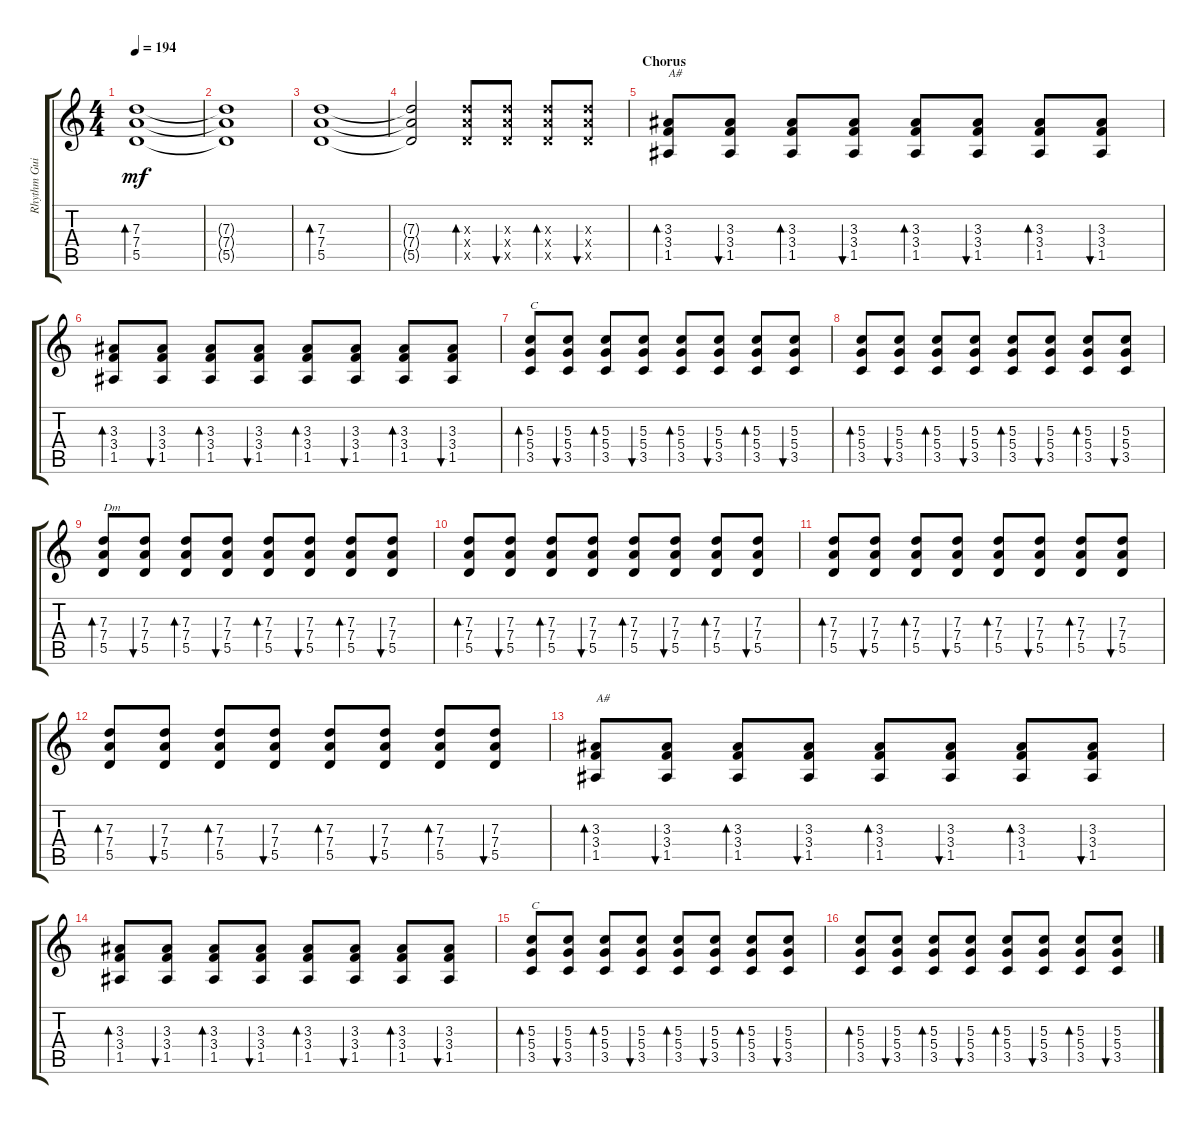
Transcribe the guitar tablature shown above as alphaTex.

\track ("Rhythm Guitar" "Rhythm Gui") {instrument overdrivenguitar}
\staff {score tabs}
\tuning (E4 B3 G3 D3 A2 E2) {hide}
\ts (4 4)
\tempo 194
\clef g2
\ks c
(7.3 7.4 5.5).1{bd 30 dy mf} |
(7.3{t} 7.4{t} 5.5{t}).1 |
(7.3 7.4 5.5).1{bd 30} |
(7.3{t} 7.4{t} 5.5{t}).2 (7.3{x} 7.4{x} 5.5{x}).8{bd 30} (7.3{x} 7.4{x} 5.5{x}).8{bu 30} (7.3{x} 7.4{x} 5.5{x}).8{bd 30} (7.3{x} 7.4{x} 5.5{x}).8{bu 30} |
\section ("" "Chorus")
(3.3 3.4 1.5).8{bd 30 txt "A#"} (3.3 3.4 1.5).8{bu 30} (3.3 3.4 1.5).8{bd 30} (3.3 3.4 1.5).8{bu 30} (3.3 3.4 1.5).8{bd 30} (3.3 3.4 1.5).8{bu 30} (3.3 3.4 1.5).8{bd 30} (3.3 3.4 1.5).8{bu 30} |
(3.3 3.4 1.5).8{bd 30} (3.3 3.4 1.5).8{bu 30} (3.3 3.4 1.5).8{bd 30} (3.3 3.4 1.5).8{bu 30} (3.3 3.4 1.5).8{bd 30} (3.3 3.4 1.5).8{bu 30} (3.3 3.4 1.5).8{bd 30} (3.3 3.4 1.5).8{bu 30} |
(5.3 5.4 3.5).8{bd 30 txt "C"} (5.3 5.4 3.5).8{bu 30} (5.3 5.4 3.5).8{bd 30} (5.3 5.4 3.5).8{bu 30} (5.3 5.4 3.5).8{bd 30} (5.3 5.4 3.5).8{bu 30} (5.3 5.4 3.5).8{bd 30} (5.3 5.4 3.5).8{bu 30} |
(5.3 5.4 3.5).8{bd 30} (5.3 5.4 3.5).8{bu 30} (5.3 5.4 3.5).8{bd 30} (5.3 5.4 3.5).8{bu 30} (5.3 5.4 3.5).8{bd 30} (5.3 5.4 3.5).8{bu 30} (5.3 5.4 3.5).8{bd 30} (5.3 5.4 3.5).8{bu 30} |
(7.3 7.4 5.5).8{bd 30 txt "Dm"} (7.3 7.4 5.5).8{bu 30} (7.3 7.4 5.5).8{bd 30} (7.3 7.4 5.5).8{bu 30} (7.3 7.4 5.5).8{bd 30} (7.3 7.4 5.5).8{bu 30} (7.3 7.4 5.5).8{bd 30} (7.3 7.4 5.5).8{bu 30} |
(7.3 7.4 5.5).8{bd 30} (7.3 7.4 5.5).8{bu 30} (7.3 7.4 5.5).8{bd 30} (7.3 7.4 5.5).8{bu 30} (7.3 7.4 5.5).8{bd 30} (7.3 7.4 5.5).8{bu 30} (7.3 7.4 5.5).8{bd 30} (7.3 7.4 5.5).8{bu 30} |
(7.3 7.4 5.5).8{bd 30} (7.3 7.4 5.5).8{bu 30} (7.3 7.4 5.5).8{bd 30} (7.3 7.4 5.5).8{bu 30} (7.3 7.4 5.5).8{bd 30} (7.3 7.4 5.5).8{bu 30} (7.3 7.4 5.5).8{bd 30} (7.3 7.4 5.5).8{bu 30} |
(7.3 7.4 5.5).8{bd 30} (7.3 7.4 5.5).8{bu 30} (7.3 7.4 5.5).8{bd 30} (7.3 7.4 5.5).8{bu 30} (7.3 7.4 5.5).8{bd 30} (7.3 7.4 5.5).8{bu 30} (7.3 7.4 5.5).8{bd 30} (7.3 7.4 5.5).8{bu 30} |
(3.3 3.4 1.5).8{bd 30 txt "A#"} (3.3 3.4 1.5).8{bu 30} (3.3 3.4 1.5).8{bd 30} (3.3 3.4 1.5).8{bu 30} (3.3 3.4 1.5).8{bd 30} (3.3 3.4 1.5).8{bu 30} (3.3 3.4 1.5).8{bd 30} (3.3 3.4 1.5).8{bu 30} |
(3.3 3.4 1.5).8{bd 30} (3.3 3.4 1.5).8{bu 30} (3.3 3.4 1.5).8{bd 30} (3.3 3.4 1.5).8{bu 30} (3.3 3.4 1.5).8{bd 30} (3.3 3.4 1.5).8{bu 30} (3.3 3.4 1.5).8{bd 30} (3.3 3.4 1.5).8{bu 30} |
(5.3 5.4 3.5).8{bd 30 txt "C"} (5.3 5.4 3.5).8{bu 30} (5.3 5.4 3.5).8{bd 30} (5.3 5.4 3.5).8{bu 30} (5.3 5.4 3.5).8{bd 30} (5.3 5.4 3.5).8{bu 30} (5.3 5.4 3.5).8{bd 30} (5.3 5.4 3.5).8{bu 30} |
(5.3 5.4 3.5).8{bd 30} (5.3 5.4 3.5).8{bu 30} (5.3 5.4 3.5).8{bd 30} (5.3 5.4 3.5).8{bu 30} (5.3 5.4 3.5).8{bd 30} (5.3 5.4 3.5).8{bu 30} (5.3 5.4 3.5).8{bd 30} (5.3 5.4 3.5).8{bu 30}
